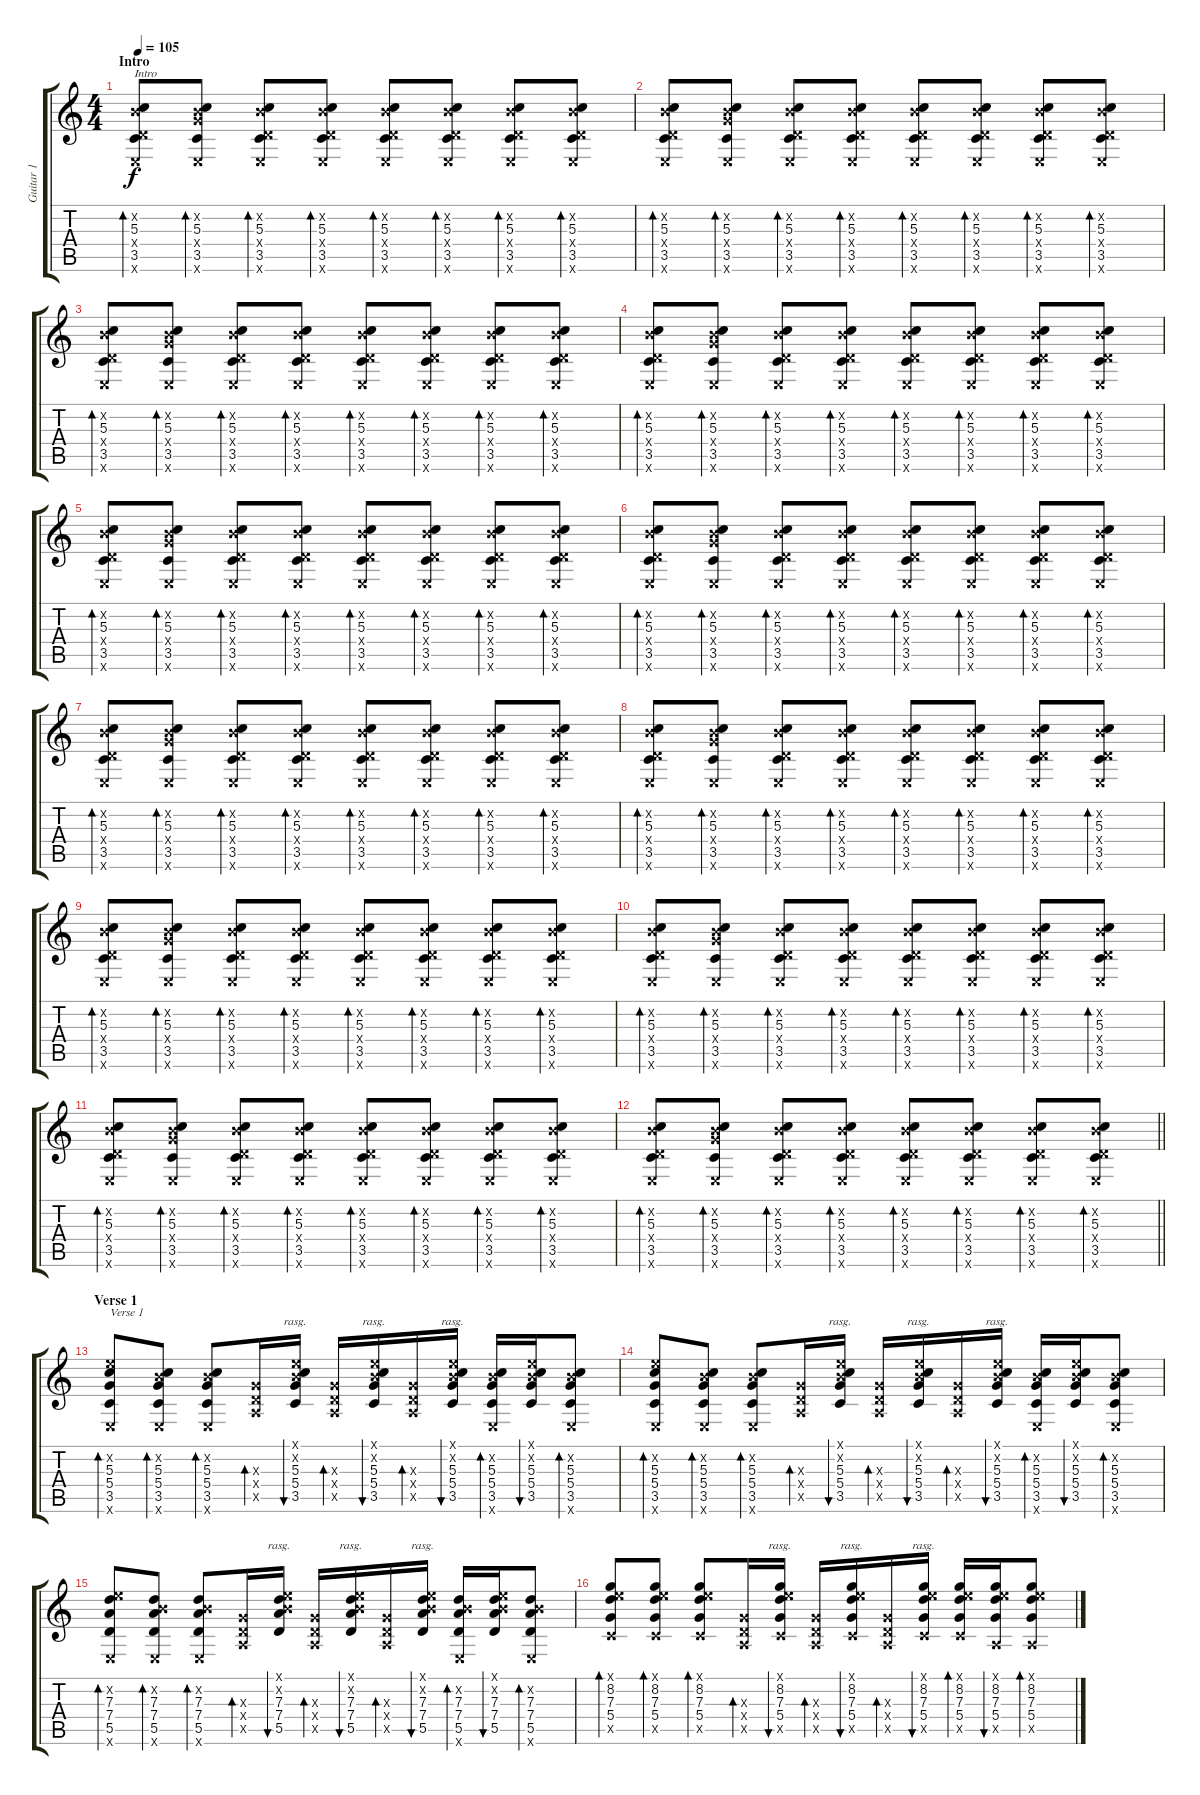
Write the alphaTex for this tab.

\track ("Guitar 1" "Guitar 1") {instrument distortionguitar}
\staff {score tabs}
\tuning (E4 B3 G3 D3 A2 E2) {hide}
\ts (4 4)
\section ("" "Intro")
\tempo 105
\clef g2
\ks c
(0.2{x} 5.3 0.4{x} 3.5 0.6{x}).8{bd 30 txt "Intro" dy f instrument distortionguitar} (0.2{x} 5.3 5.4{x} 3.5 0.6{x}).8{bd 30} (0.2{x} 5.3 0.4{x} 3.5 0.6{x}).8{bd 30} (0.2{x} 5.3 0.4{x} 3.5 0.6{x}).8{bd 30} (0.2{x} 5.3 0.4{x} 3.5 0.6{x}).8{bd 30} (0.2{x} 5.3 0.4{x} 3.5 0.6{x}).8{bd 30} (0.2{x} 5.3 0.4{x} 3.5 0.6{x}).8{bd 30} (0.2{x} 5.3 0.4{x} 3.5 0.6{x}).8{bd 30} |
(0.2{x} 5.3 0.4{x} 3.5 0.6{x}).8{bd 30} (0.2{x} 5.3 5.4{x} 3.5 0.6{x}).8{bd 30} (0.2{x} 5.3 0.4{x} 3.5 0.6{x}).8{bd 30} (0.2{x} 5.3 0.4{x} 3.5 0.6{x}).8{bd 30} (0.2{x} 5.3 0.4{x} 3.5 0.6{x}).8{bd 30} (0.2{x} 5.3 0.4{x} 3.5 0.6{x}).8{bd 30} (0.2{x} 5.3 0.4{x} 3.5 0.6{x}).8{bd 30} (0.2{x} 5.3 0.4{x} 3.5 0.6{x}).8{bd 30} |
(0.2{x} 5.3 0.4{x} 3.5 0.6{x}).8{bd 30} (0.2{x} 5.3 5.4{x} 3.5 0.6{x}).8{bd 30} (0.2{x} 5.3 0.4{x} 3.5 0.6{x}).8{bd 30} (0.2{x} 5.3 0.4{x} 3.5 0.6{x}).8{bd 30} (0.2{x} 5.3 0.4{x} 3.5 0.6{x}).8{bd 30} (0.2{x} 5.3 0.4{x} 3.5 0.6{x}).8{bd 30} (0.2{x} 5.3 0.4{x} 3.5 0.6{x}).8{bd 30} (0.2{x} 5.3 0.4{x} 3.5 0.6{x}).8{bd 30} |
(0.2{x} 5.3 0.4{x} 3.5 0.6{x}).8{bd 30} (0.2{x} 5.3 5.4{x} 3.5 0.6{x}).8{bd 30} (0.2{x} 5.3 0.4{x} 3.5 0.6{x}).8{bd 30} (0.2{x} 5.3 0.4{x} 3.5 0.6{x}).8{bd 30} (0.2{x} 5.3 0.4{x} 3.5 0.6{x}).8{bd 30} (0.2{x} 5.3 0.4{x} 3.5 0.6{x}).8{bd 30} (0.2{x} 5.3 0.4{x} 3.5 0.6{x}).8{bd 30} (0.2{x} 5.3 0.4{x} 3.5 0.6{x}).8{bd 30} |
(0.2{x} 5.3 0.4{x} 3.5 0.6{x}).8{bd 30} (0.2{x} 5.3 5.4{x} 3.5 0.6{x}).8{bd 30} (0.2{x} 5.3 0.4{x} 3.5 0.6{x}).8{bd 30} (0.2{x} 5.3 0.4{x} 3.5 0.6{x}).8{bd 30} (0.2{x} 5.3 0.4{x} 3.5 0.6{x}).8{bd 30} (0.2{x} 5.3 0.4{x} 3.5 0.6{x}).8{bd 30} (0.2{x} 5.3 0.4{x} 3.5 0.6{x}).8{bd 30} (0.2{x} 5.3 0.4{x} 3.5 0.6{x}).8{bd 30} |
(0.2{x} 5.3 0.4{x} 3.5 0.6{x}).8{bd 30} (0.2{x} 5.3 5.4{x} 3.5 0.6{x}).8{bd 30} (0.2{x} 5.3 0.4{x} 3.5 0.6{x}).8{bd 30} (0.2{x} 5.3 0.4{x} 3.5 0.6{x}).8{bd 30} (0.2{x} 5.3 0.4{x} 3.5 0.6{x}).8{bd 30} (0.2{x} 5.3 0.4{x} 3.5 0.6{x}).8{bd 30} (0.2{x} 5.3 0.4{x} 3.5 0.6{x}).8{bd 30} (0.2{x} 5.3 0.4{x} 3.5 0.6{x}).8{bd 30} |
(0.2{x} 5.3 0.4{x} 3.5 0.6{x}).8{bd 30} (0.2{x} 5.3 5.4{x} 3.5 0.6{x}).8{bd 30} (0.2{x} 5.3 0.4{x} 3.5 0.6{x}).8{bd 30} (0.2{x} 5.3 0.4{x} 3.5 0.6{x}).8{bd 30} (0.2{x} 5.3 0.4{x} 3.5 0.6{x}).8{bd 30} (0.2{x} 5.3 0.4{x} 3.5 0.6{x}).8{bd 30} (0.2{x} 5.3 0.4{x} 3.5 0.6{x}).8{bd 30} (0.2{x} 5.3 0.4{x} 3.5 0.6{x}).8{bd 30} |
(0.2{x} 5.3 0.4{x} 3.5 0.6{x}).8{bd 30} (0.2{x} 5.3 5.4{x} 3.5 0.6{x}).8{bd 30} (0.2{x} 5.3 0.4{x} 3.5 0.6{x}).8{bd 30} (0.2{x} 5.3 0.4{x} 3.5 0.6{x}).8{bd 30} (0.2{x} 5.3 0.4{x} 3.5 0.6{x}).8{bd 30} (0.2{x} 5.3 0.4{x} 3.5 0.6{x}).8{bd 30} (0.2{x} 5.3 0.4{x} 3.5 0.6{x}).8{bd 30} (0.2{x} 5.3 0.4{x} 3.5 0.6{x}).8{bd 30} |
(0.2{x} 5.3 0.4{x} 3.5 0.6{x}).8{bd 30} (0.2{x} 5.3 5.4{x} 3.5 0.6{x}).8{bd 30} (0.2{x} 5.3 0.4{x} 3.5 0.6{x}).8{bd 30} (0.2{x} 5.3 0.4{x} 3.5 0.6{x}).8{bd 30} (0.2{x} 5.3 0.4{x} 3.5 0.6{x}).8{bd 30} (0.2{x} 5.3 0.4{x} 3.5 0.6{x}).8{bd 30} (0.2{x} 5.3 0.4{x} 3.5 0.6{x}).8{bd 30} (0.2{x} 5.3 0.4{x} 3.5 0.6{x}).8{bd 30} |
(0.2{x} 5.3 0.4{x} 3.5 0.6{x}).8{bd 30} (0.2{x} 5.3 5.4{x} 3.5 0.6{x}).8{bd 30} (0.2{x} 5.3 0.4{x} 3.5 0.6{x}).8{bd 30} (0.2{x} 5.3 0.4{x} 3.5 0.6{x}).8{bd 30} (0.2{x} 5.3 0.4{x} 3.5 0.6{x}).8{bd 30} (0.2{x} 5.3 0.4{x} 3.5 0.6{x}).8{bd 30} (0.2{x} 5.3 0.4{x} 3.5 0.6{x}).8{bd 30} (0.2{x} 5.3 0.4{x} 3.5 0.6{x}).8{bd 30} |
(0.2{x} 5.3 0.4{x} 3.5 0.6{x}).8{bd 30} (0.2{x} 5.3 5.4{x} 3.5 0.6{x}).8{bd 30} (0.2{x} 5.3 0.4{x} 3.5 0.6{x}).8{bd 30} (0.2{x} 5.3 0.4{x} 3.5 0.6{x}).8{bd 30} (0.2{x} 5.3 0.4{x} 3.5 0.6{x}).8{bd 30} (0.2{x} 5.3 0.4{x} 3.5 0.6{x}).8{bd 30} (0.2{x} 5.3 0.4{x} 3.5 0.6{x}).8{bd 30} (0.2{x} 5.3 0.4{x} 3.5 0.6{x}).8{bd 30} |
\barLineRight lightlight
(0.2{x} 5.3 0.4{x} 3.5 0.6{x}).8{bd 30} (0.2{x} 5.3 5.4{x} 3.5 0.6{x}).8{bd 30} (0.2{x} 5.3 0.4{x} 3.5 0.6{x}).8{bd 30} (0.2{x} 5.3 0.4{x} 3.5 0.6{x}).8{bd 30} (0.2{x} 5.3 0.4{x} 3.5 0.6{x}).8{bd 30} (0.2{x} 5.3 0.4{x} 3.5 0.6{x}).8{bd 30} (0.2{x} 5.3 0.4{x} 3.5 0.6{x}).8{bd 30} (0.2{x} 5.3 0.4{x} 3.5 0.6{x}).8{bd 30} |
\section ("" "Verse 1")
(5.2{x} 5.3 5.4 3.5 0.6{x}).8{bd 30 txt "Verse 1"} (0.2{x} 5.3 5.4 3.5 0.6{x}).8{bd 30} (0.2{x} 5.3 5.4 3.5 0.6{x}).8{bd 30} (0.3{x} 0.4{x} 0.5{x}).16{bd 30} (0.1{x} 0.2{x} 5.3 5.4 3.5).16{bu 60 rasg ii} (0.3{x} 0.4{x} 0.5{x}).16{bd 30} (0.1{x} 0.2{x} 5.3 5.4 3.5).16{bu 60 rasg ii} (0.3{x} 0.4{x} 0.5{x}).16{bd 30} (0.1{x} 0.2{x} 5.3 5.4 3.5).16{bu 60 rasg ii} (0.2{x} 5.3 5.4 3.5 0.6{x}).16{bd 30} (0.1{x} 0.2{x} 5.3 5.4 3.5).16{bu 30} (0.2{x} 5.3 5.4 3.5 0.6{x}).8{bd 30} |
(5.2{x} 5.3 5.4 3.5 0.6{x}).8{bd 30} (0.2{x} 5.3 5.4 3.5 0.6{x}).8{bd 30} (0.2{x} 5.3 5.4 3.5 0.6{x}).8{bd 30} (0.3{x} 0.4{x} 0.5{x}).16{bd 30} (0.1{x} 0.2{x} 5.3 5.4 3.5).16{bu 60 rasg ii} (0.3{x} 0.4{x} 0.5{x}).16{bd 30} (0.1{x} 0.2{x} 5.3 5.4 3.5).16{bu 60 rasg ii} (0.3{x} 0.4{x} 0.5{x}).16{bd 30} (0.1{x} 0.2{x} 5.3 5.4 3.5).16{bu 60 rasg ii} (0.2{x} 5.3 5.4 3.5 0.6{x}).16{bd 30} (0.1{x} 0.2{x} 5.3 5.4 3.5).16{bu 30} (0.2{x} 5.3 5.4 3.5 0.6{x}).8{bd 30} |
(5.2{x} 7.3 7.4 5.5 0.6{x}).8{bd 30} (0.2{x} 7.3 7.4 5.5 0.6{x}).8{bd 30} (0.2{x} 7.3 7.4 5.5 0.6{x}).8{bd 30} (0.3{x} 0.4{x} 0.5{x}).16{bd 30} (0.1{x} 0.2{x} 7.3 7.4 5.5).16{bu 60 rasg ii} (0.3{x} 0.4{x} 0.5{x}).16{bd 30} (0.1{x} 0.2{x} 7.3 7.4 5.5).16{bu 60 rasg ii} (0.3{x} 0.4{x} 0.5{x}).16{bd 30} (0.1{x} 0.2{x} 7.3 7.4 5.5).16{bu 60 rasg ii} (0.2{x} 7.3 7.4 5.5 0.6{x}).16{bd 30} (0.1{x} 0.2{x} 7.3 7.4 5.5).16{bu 30} (0.2{x} 7.3 7.4 5.5 0.6{x}).8{bd 30} |
(0.1{x} 8.2 7.3 5.4 3.5{x}).8{bd 30} (0.1{x} 8.2 7.3 5.4 3.5{x}).8{bd 30} (0.1{x} 8.2 7.3 5.4 3.5{x}).8{bd 30} (0.3{x} 0.4{x} 0.5{x}).16{bd 30} (0.1{x} 8.2 7.3 5.4 3.5{x}).16{bu 60 rasg ii} (0.3{x} 0.4{x} 0.5{x}).16{bd 30} (0.1{x} 8.2 7.3 5.4 3.5{x}).16{bu 60 rasg ii} (0.3{x} 0.4{x} 0.5{x}).16{bd 30} (0.1{x} 8.2 7.3 5.4 3.5{x}).16{bu 60 rasg ii} (0.1{x} 8.2 7.3 5.4 3.5{x}).16{bd 30} (0.1{x} 8.2 7.3 5.4 0.5{x}).16{bu 30} (0.1{x} 8.2 7.3 5.4 0.5{x}).8{bd 30}
